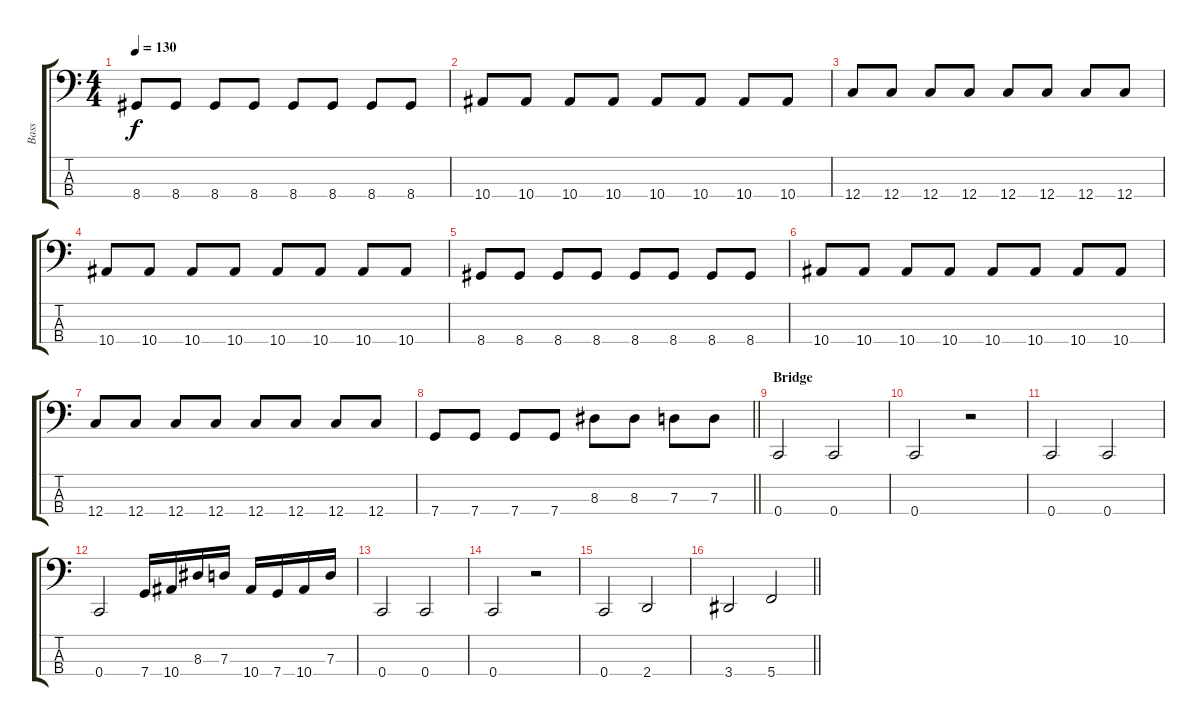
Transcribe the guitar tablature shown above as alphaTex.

\track ("Bass" "Bass") {instrument electricbasspick}
\staff {score tabs}
\tuning (F2 C2 G1 C1) {hide}
\ts (4 4)
\tempo 130
\clef f4
\ks c
8.4.8{dy f} 8.4.8 8.4.8 8.4.8 8.4.8 8.4.8 8.4.8 8.4.8 |
10.4.8 10.4.8 10.4.8 10.4.8 10.4.8 10.4.8 10.4.8 10.4.8 |
12.4.8 12.4.8 12.4.8 12.4.8 12.4.8 12.4.8 12.4.8 12.4.8 |
10.4.8 10.4.8 10.4.8 10.4.8 10.4.8 10.4.8 10.4.8 10.4.8 |
8.4.8 8.4.8 8.4.8 8.4.8 8.4.8 8.4.8 8.4.8 8.4.8 |
10.4.8 10.4.8 10.4.8 10.4.8 10.4.8 10.4.8 10.4.8 10.4.8 |
12.4.8 12.4.8 12.4.8 12.4.8 12.4.8 12.4.8 12.4.8 12.4.8 |
\barLineRight lightlight
7.4.8 7.4.8 7.4.8 7.4.8 8.3.8 8.3.8 7.3.8 7.3.8 |
\section ("" "Bridge")
0.4.2 0.4.2 |
0.4.2 r.2 |
0.4.2 0.4.2 |
0.4.2 7.4.16 10.4.16 8.3.16 7.3.16 10.4.16 7.4.16 10.4.16 7.3.16 |
0.4.2 0.4.2 |
0.4.2 r.2 |
0.4.2 2.4.2 |
\barLineRight lightlight
3.4.2 5.4.2
